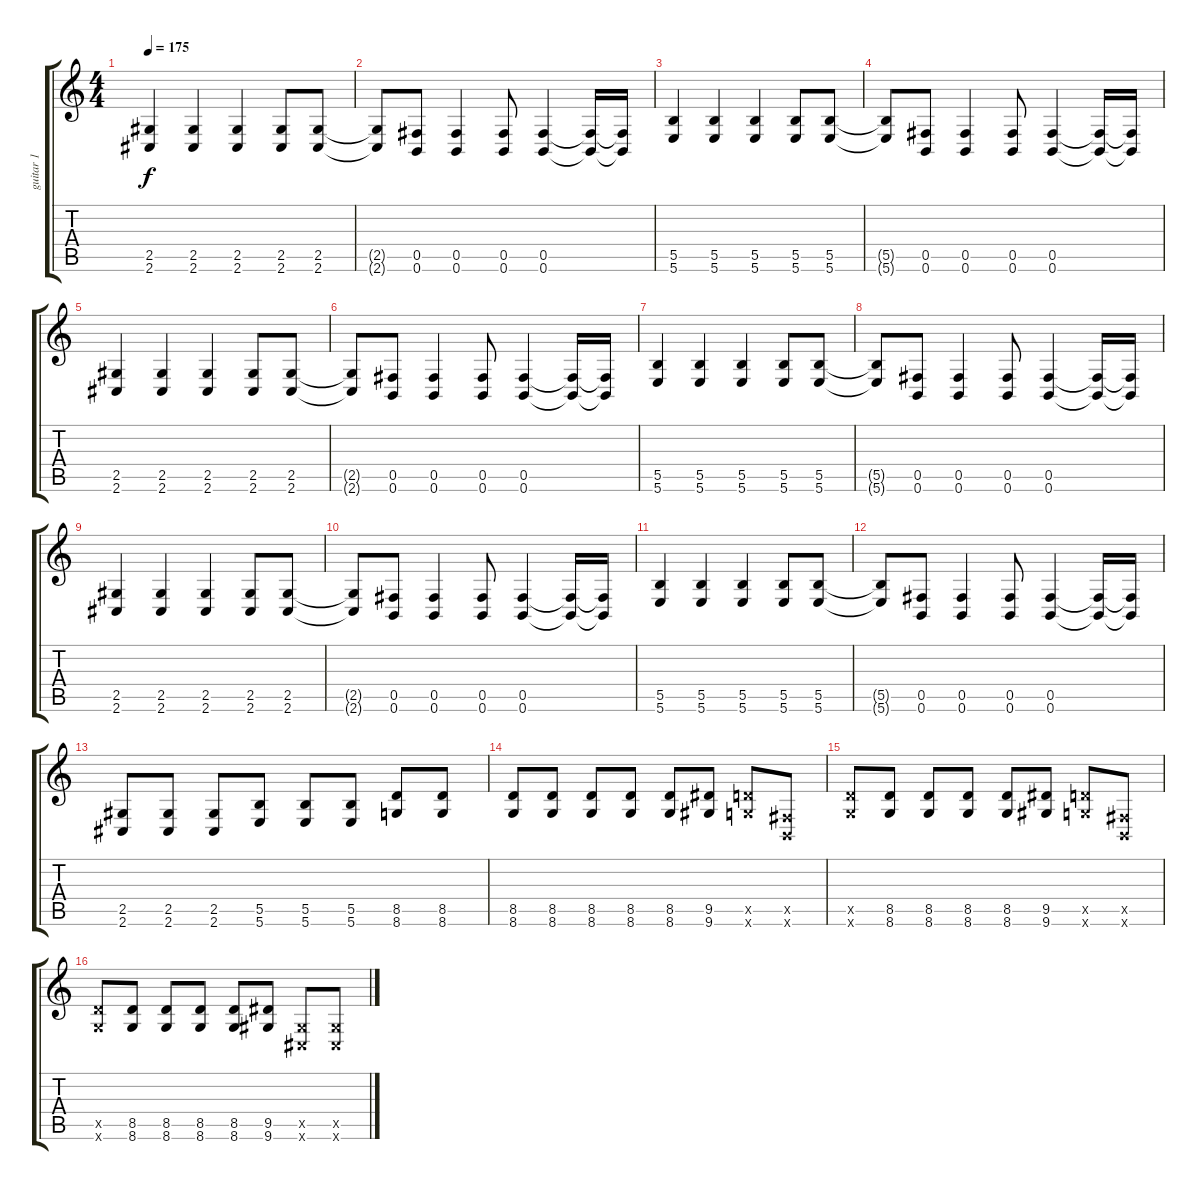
\track ("guitar 1" "guitar 1") {instrument distortionguitar}
\staff {score tabs}
\tuning (Db4 Ab3 E3 B2 Gb2 B1) {hide}
\ts (4 4)
\tempo 175
\clef g2
\ks c
(2.5 2.6).4{dy f} (2.5 2.6).4 (2.5 2.6).4 (2.5 2.6).8 (2.5 2.6).8 |
(2.5{t} 2.6{t}).8 (0.5 0.6).8 (0.5 0.6).4 (0.5 0.6).8 (0.5 0.6).4 (0.5{t} 0.6{t}).16 (0.5{t} 0.6{t}).16 |
(5.5 5.6).4 (5.5 5.6).4 (5.5 5.6).4 (5.5 5.6).8 (5.5 5.6).8 |
(5.5{t} 5.6{t}).8 (0.5 0.6).8 (0.5 0.6).4 (0.5 0.6).8 (0.5 0.6).4 (0.5{t} 0.6{t}).16 (0.5{t} 0.6{t}).16 |
(2.5 2.6).4 (2.5 2.6).4 (2.5 2.6).4 (2.5 2.6).8 (2.5 2.6).8 |
(2.5{t} 2.6{t}).8 (0.5 0.6).8 (0.5 0.6).4 (0.5 0.6).8 (0.5 0.6).4 (0.5{t} 0.6{t}).16 (0.5{t} 0.6{t}).16 |
(5.5 5.6).4 (5.5 5.6).4 (5.5 5.6).4 (5.5 5.6).8 (5.5 5.6).8 |
(5.5{t} 5.6{t}).8 (0.5 0.6).8 (0.5 0.6).4 (0.5 0.6).8 (0.5 0.6).4 (0.5{t} 0.6{t}).16 (0.5{t} 0.6{t}).16 |
(2.5 2.6).4 (2.5 2.6).4 (2.5 2.6).4 (2.5 2.6).8 (2.5 2.6).8 |
(2.5{t} 2.6{t}).8 (0.5 0.6).8 (0.5 0.6).4 (0.5 0.6).8 (0.5 0.6).4 (0.5{t} 0.6{t}).16 (0.5{t} 0.6{t}).16 |
(5.5 5.6).4 (5.5 5.6).4 (5.5 5.6).4 (5.5 5.6).8 (5.5 5.6).8 |
(5.5{t} 5.6{t}).8 (0.5 0.6).8 (0.5 0.6).4 (0.5 0.6).8 (0.5 0.6).4 (0.5{t} 0.6{t}).16 (0.5{t} 0.6{t}).16 |
(2.5 2.6).8 (2.5 2.6).8 (2.5 2.6).8 (5.5 5.6).8 (5.5 5.6).8 (5.5 5.6).8 (8.5 8.6).8 (8.5 8.6).8 |
(8.5 8.6).8 (8.5 8.6).8 (8.5 8.6).8 (8.5 8.6).8 (8.5 8.6).8 (9.5 9.6).8 (8.5{x} 8.6{x}).8 (0.5{x} 0.6{x}).8 |
(8.5{x} 8.6{x}).8 (8.5 8.6).8 (8.5 8.6).8 (8.5 8.6).8 (8.5 8.6).8 (9.5 9.6).8 (8.5{x} 8.6{x}).8 (0.5{x} 0.6{x}).8 |
(8.5{x} 8.6{x}).8 (8.5 8.6).8 (8.5 8.6).8 (8.5 8.6).8 (8.5 8.6).8 (9.5 9.6).8 (2.5{x} 2.6{x}).8 (2.5{x} 2.6{x}).8
